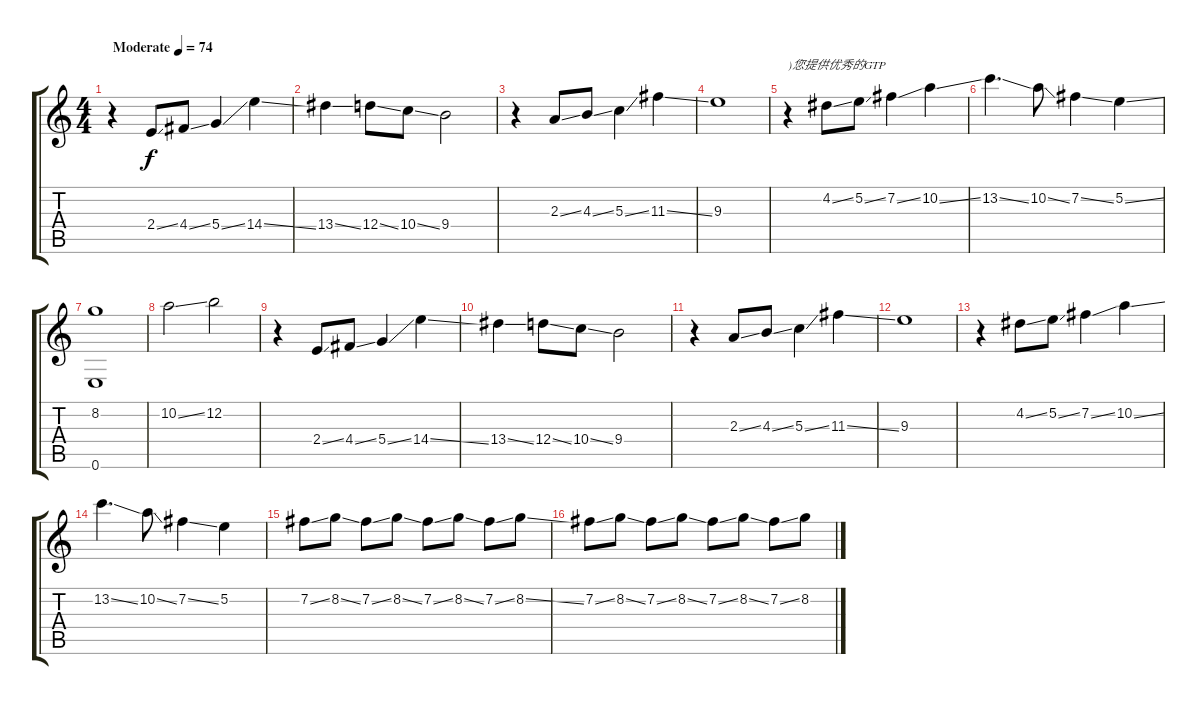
\track "" {instrument distortionguitar}
\staff {score tabs}
\tuning (E4 B3 G3 D3 A2 E2) {hide}
\ts (4 4)
\tempo (74 "Moderate")
\clef g2
\ks c
r.4{dy f instrument distortionguitar} 2.4{ss}.8 4.4{ss}.8 5.4{ss}.4 14.4{ss}.4 |
13.4{ss}.4 12.4{ss}.8 10.4{ss}.8 9.4.2 |
r.4 2.3{ss}.8 4.3{ss}.8 5.3{ss}.4 11.3{ss}.4 |
9.3.1 |
r.4{txt ")您提供优秀的GTP"} 4.2{ss}.8 5.2{ss}.8 7.2{ss}.4 10.2{ss}.4 |
13.2{ss}.4{d} 10.2{ss}.8 7.2{ss}.4 5.2{ss}.4 |
(8.2 0.6).1 |
10.2{ss}.2 12.2.2 |
r.4 2.4{ss}.8 4.4{ss}.8 5.4{ss}.4 14.4{ss}.4 |
13.4{ss}.4 12.4{ss}.8 10.4{ss}.8 9.4.2 |
r.4 2.3{ss}.8 4.3{ss}.8 5.3{ss}.4 11.3{ss}.4 |
9.3.1 |
r.4 4.2{ss}.8 5.2{ss}.8 7.2{ss}.4 10.2{ss}.4 |
13.2{ss}.4{d} 10.2{ss}.8 7.2{ss}.4 5.2.4 |
7.2{ss}.8 8.2{ss}.8 7.2{ss}.8 8.2{ss}.8 7.2{ss}.8 8.2{ss}.8 7.2{ss}.8 8.2{ss}.8 |
7.2{ss}.8 8.2{ss}.8 7.2{ss}.8 8.2{ss}.8 7.2{ss}.8 8.2{ss}.8 7.2{ss}.8 8.2.8
